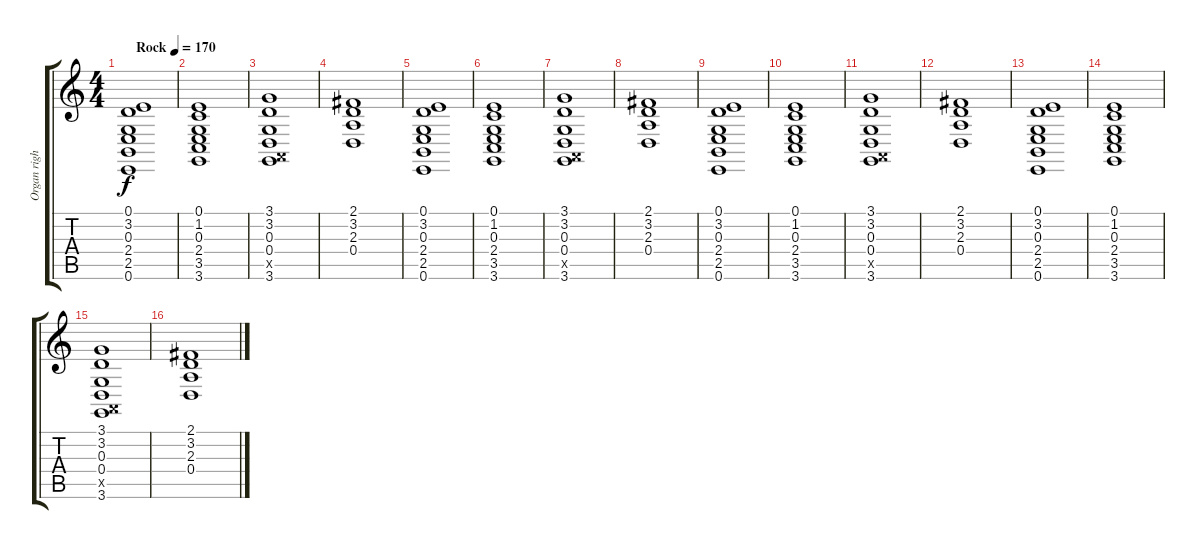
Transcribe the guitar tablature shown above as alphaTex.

\track ("Organ right hand" "Organ righ") {instrument churchorgan}
\staff {score tabs}
\tuning (E4 B3 G3 D3 A2 E2) {hide}
\ts (4 4)
\tempo (170 "Rock")
\clef g2
\ks c
(0.1 3.2 0.3 2.4 2.5 0.6).1{dy f instrument churchorgan} |
(0.1 1.2 0.3 2.4 3.5 3.6).1 |
(3.1 3.2 0.3 0.4 0.5{x} 3.6).1 |
(2.1 3.2 2.3 0.4).1 |
(0.1 3.2 0.3 2.4 2.5 0.6).1 |
(0.1 1.2 0.3 2.4 3.5 3.6).1 |
(3.1 3.2 0.3 0.4 0.5{x} 3.6).1 |
(2.1 3.2 2.3 0.4).1 |
(0.1 3.2 0.3 2.4 2.5 0.6).1 |
(0.1 1.2 0.3 2.4 3.5 3.6).1 |
(3.1 3.2 0.3 0.4 0.5{x} 3.6).1 |
(2.1 3.2 2.3 0.4).1 |
(0.1 3.2 0.3 2.4 2.5 0.6).1 |
(0.1 1.2 0.3 2.4 3.5 3.6).1 |
(3.1 3.2 0.3 0.4 0.5{x} 3.6).1 |
(2.1 3.2 2.3 0.4).1
